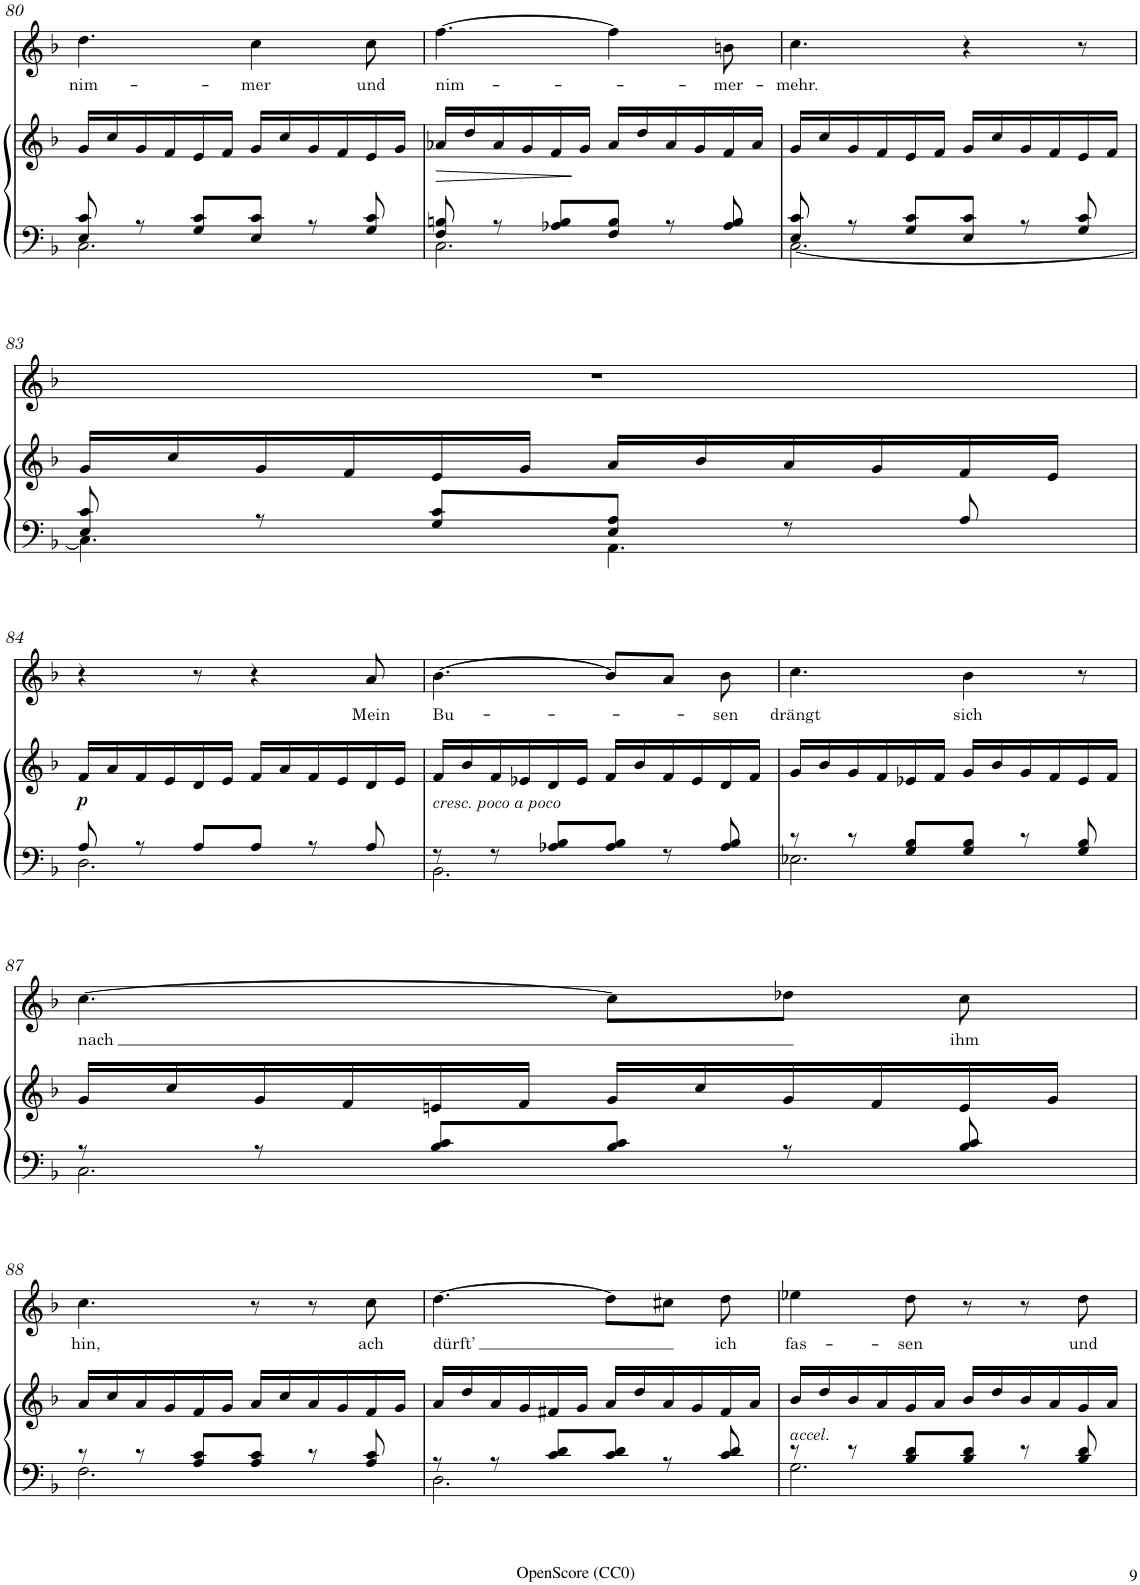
**kern	**kern	**dynam	**kern	**text
*part2	*part2	*part2	*part1	*part1
*staff3	*staff2	*staff2/3	*staff1	*staff1
*I"Pianoforte	*	*	*I"Singstimme Voice	*
*I'Pno	*	*	*	*
!!LO:PB:g=z
*clefF4	*clefG2	*	*clefG2	*
*k[b-]	*k[b-]	*	*k[b-]	*
*M6/8	*M6/8	*	*M6/8	*
=80	=80	=80	=80	=80
*^	*	*	*	*
!	!	!	!	!	!LO:LY:b
8E/ 8c/	2.C\	16g/LL	.	4.dd\	nim-
.	.	16cc/	.	.	.
8r	.	16g/	.	.	.
.	.	16f/	.	.	.
8G/ 8c/L	.	16e/	.	.	.
.	.	16f/JJ	.	.	.
!	!	!	!	!	!LO:LY:b
8E/ 8c/J	.	16g/LL	.	4cc\	-mer
.	.	16cc/	.	.	.
8r	.	16g/	.	.	.
.	.	16f/	.	.	.
!	!	!	!	!	!LO:LY:b
8G/ 8c/	.	16e/	.	8cc\	und
.	.	16g/JJ	.	.	.
=81	=81	=81	=81	=81	=81
!	!	!	!LO:HP:b	!	!LO:LY:b
8F/ 8Bn/	2.C\	16a-X/LL	>	[4.ff\	nim-
.	.	16dd/	.	.	.
8r	.	16a-/	.	.	.
.	.	16g/	.	.	.
8A-X/ 8B/L	.	16f/	.	.	.
.	.	16g/JJ	]	.	.
8F/ 8B/J	.	16a-/LL	.	4ff\]	.
.	.	16dd/	.	.	.
8r	.	16a-/	.	.	.
.	.	16g/	.	.	.
!	!	!	!	!	!LO:LY:b
8A-/ 8B/	.	16f/	.	8bn\	-mer-
.	.	16a-/JJ	.	.	.
=82	=82	=82	=82	=82	=82
!	!	!	!	!	!LO:LY:b
8E/ 8c/	[2.C\	16g/LL	.	4.cc\	-mehr.
.	.	16cc/	.	.	.
8r	.	16g/	.	.	.
.	.	16f/	.	.	.
8G/ 8c/L	.	16e/	.	.	.
.	.	16f/JJ	.	.	.
8E/ 8c/J	.	16g/LL	.	4r	.
.	.	16cc/	.	.	.
8r	.	16g/	.	.	.
.	.	16f/	.	.	.
8G/ 8c/	.	16e/	.	8r	.
.	.	16f/JJ	.	.	.
!!LO:LB:g=z
=83	=83	=83	=83	=83	=83
8E/ 8c/	4.C\]	16g/LL	.	2.r	.
.	.	16cc/	.	.	.
8r	.	16g/	.	.	.
.	.	16f/	.	.	.
8G/ 8c/L	.	16e/	.	.	.
.	.	16g/JJ	.	.	.
8E/ 8A/J	4.AA\	16a/LL	.	.	.
.	.	16b-/	.	.	.
8r	.	16a/	.	.	.
.	.	16g/	.	.	.
8A/	.	16f/	.	.	.
.	.	16e/JJ	.	.	.
!!LO:LB:g=z
=84	=84	=84	=84	=84	=84
!	!	!	!LO:DY:b	!	!
8A/	2.D\	16f/LL	p	4r	.
.	.	16a/	.	.	.
8r	.	16f/	.	.	.
.	.	16e/	.	.	.
8A/L	.	16d/	.	8r	.
.	.	16e/JJ	.	.	.
8A/J	.	16f/LL	.	4r	.
.	.	16a/	.	.	.
8r	.	16f/	.	.	.
.	.	16e/	.	.	.
!	!	!	!	!	!LO:LY:b
8A/	.	16d/	.	8a/	Mein
.	.	16e/JJ	.	.	.
=85	=85	=85	=85	=85	=85
!	!	!LO:TX:b:i:t=cresc. poco a poco	!	!	!
!	!	!	!	!	!LO:LY:b
8r	2.BB-\	16f/LL	.	[4.b-\	Bu-
.	.	16b-/	.	.	.
8r	.	16f/	.	.	.
.	.	16e-X/	.	.	.
8A-X/ 8B-/L	.	16d/	.	.	.
.	.	16e-/JJ	.	.	.
8A-/ 8B-/J	.	16f/LL	.	8b-/L]	.
.	.	16b-/	.	.	.
8r	.	16f/	.	8a/J	.
.	.	16e-/	.	.	.
!	!	!	!	!	!LO:LY:b
8A-/ 8B-/	.	16d/	.	8b-\	-sen
.	.	16f/JJ	.	.	.
=86	=86	=86	=86	=86	=86
!	!	!	!	!	!LO:LY:b
8r	2.E-X\	16g/LL	.	4.cc\	drängt
.	.	16b-/	.	.	.
8r	.	16g/	.	.	.
.	.	16f/	.	.	.
8G/ 8B-/L	.	16e-X/	.	.	.
.	.	16f/JJ	.	.	.
!	!	!	!	!	!LO:LY:b
8G/ 8B-/J	.	16g/LL	.	4b-\	sich
.	.	16b-/	.	.	.
8r	.	16g/	.	.	.
.	.	16f/	.	.	.
8G/ 8B-/	.	16e-/	.	8r	.
.	.	16f/JJ	.	.	.
!!LO:LB:g=z
=87	=87	=87	=87	=87	=87
!	!	!	!	!	!LO:LY:b
8r	2.C\	16g/LL	.	[4.cc\	nach
.	.	16cc/	.	.	.
8r	.	16g/	.	.	.
.	.	16f/	.	.	.
8B-/ 8c/L	.	16en/	.	.	.
.	.	16f/JJ	.	.	.
8B-/ 8c/J	.	16g/LL	.	8cc\L]	.
.	.	16cc/	.	.	.
8r	.	16g/	.	8dd-X\J	.
.	.	16f/	.	.	.
!	!	!	!	!	!LO:LY:b
8B-/ 8c/	.	16e/	.	8cc\	ihm
.	.	16g/JJ	.	.	.
!!LO:LB:g=z
=88	=88	=88	=88	=88	=88
!	!	!	!	!	!LO:LY:b
8r	2.F\	16a/LL	.	4.cc\	hin,
.	.	16cc/	.	.	.
8r	.	16a/	.	.	.
.	.	16g/	.	.	.
8A/ 8c/L	.	16f/	.	.	.
.	.	16g/JJ	.	.	.
8A/ 8c/J	.	16a/LL	.	8r	.
.	.	16cc/	.	.	.
8r	.	16a/	.	8r	.
.	.	16g/	.	.	.
!	!	!	!	!	!LO:LY:b
8A/ 8c/	.	16f/	.	8cc\	ach
.	.	16g/JJ	.	.	.
=89	=89	=89	=89	=89	=89
!	!	!	!	!	!LO:LY:b
8r	2.D\	16a/LL	.	[4.dd\	dürft’
.	.	16dd/	.	.	.
8r	.	16a/	.	.	.
.	.	16g/	.	.	.
8c/ 8d/L	.	16f#X/	.	.	.
.	.	16g/JJ	.	.	.
8c/ 8d/J	.	16a/LL	.	8dd\L]	.
.	.	16dd/	.	.	.
8r	.	16a/	.	8cc#X\J	.
.	.	16g/	.	.	.
!	!	!	!	!	!LO:LY:b
8c/ 8d/	.	16f#/	.	8dd\	ich
.	.	16a/JJ	.	.	.
=90	=90	=90	=90	=90	=90
!	!	!LO:TX:b:i:t=accel.	!	!	!
!	!	!	!	!	!LO:LY:b
8r	2.G\	16b-/LL	.	4ee-X\	fas-
.	.	16dd/	.	.	.
8r	.	16b-/	.	.	.
.	.	16a/	.	.	.
!	!	!	!	!	!LO:LY:b
8B-/ 8d/L	.	16g/	.	8dd\	-sen
.	.	16a/JJ	.	.	.
8B-/ 8d/J	.	16b-/LL	.	8r	.
.	.	16dd/	.	.	.
8r	.	16b-/	.	8r	.
.	.	16a/	.	.	.
!	!	!	!	!	!LO:LY:b
8B-/ 8d/	.	16g/	.	8dd\	und
.	.	16a/JJ	.	.	.
*v	*v	*	*	*	*
=	=	=	=	=
*-	*-	*-	*-	*-
